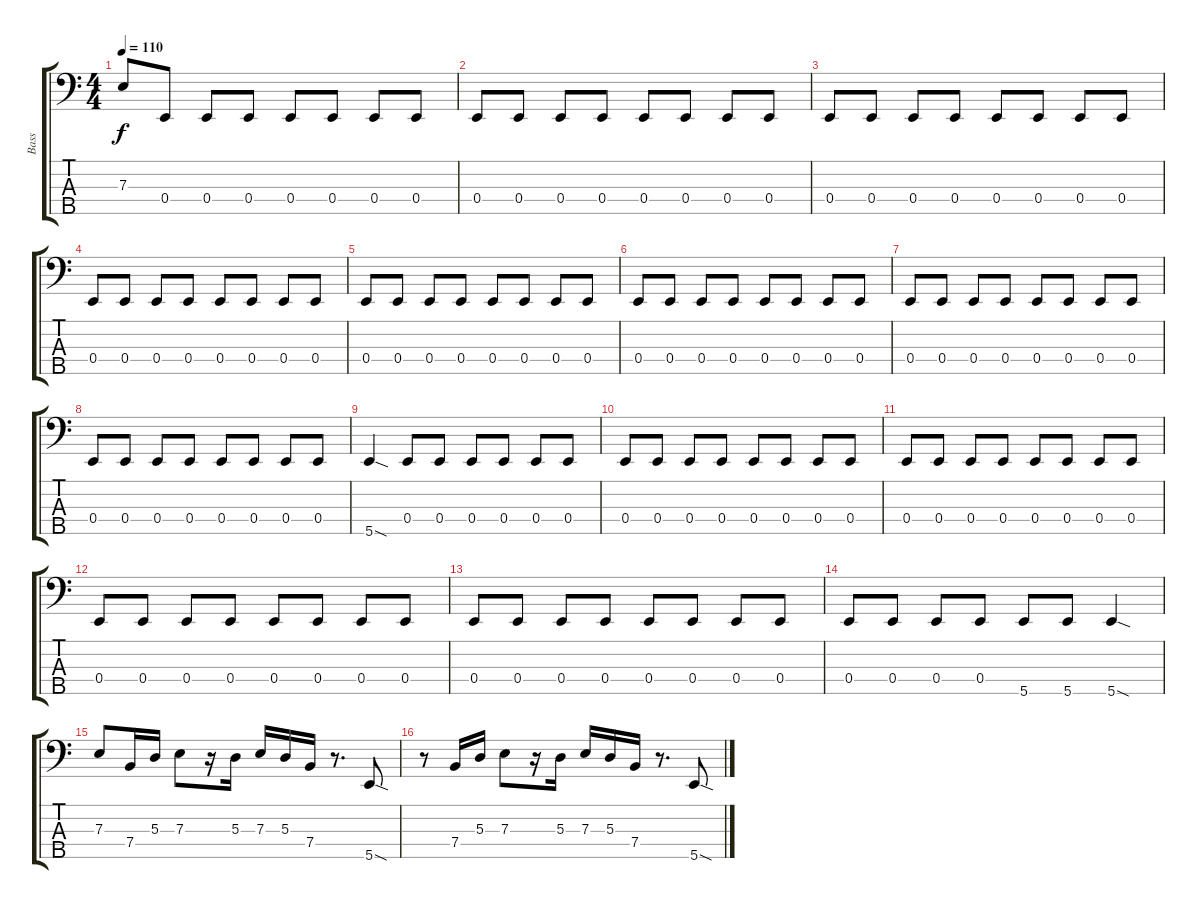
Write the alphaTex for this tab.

\track ("Bass" "Bass") {instrument electricbasspick}
\staff {score tabs}
\tuning (G2 D2 A1 E1 B0) {hide}
\ts (4 4)
\tempo 110
\clef f4
\ks c
7.3.8{dy f} 0.4.8 0.4.8 0.4.8 0.4.8 0.4.8 0.4.8 0.4.8 |
0.4.8 0.4.8 0.4.8 0.4.8 0.4.8 0.4.8 0.4.8 0.4.8 |
0.4.8 0.4.8 0.4.8 0.4.8 0.4.8 0.4.8 0.4.8 0.4.8 |
0.4.8 0.4.8 0.4.8 0.4.8 0.4.8 0.4.8 0.4.8 0.4.8 |
0.4.8 0.4.8 0.4.8 0.4.8 0.4.8 0.4.8 0.4.8 0.4.8 |
0.4.8 0.4.8 0.4.8 0.4.8 0.4.8 0.4.8 0.4.8 0.4.8 |
0.4.8 0.4.8 0.4.8 0.4.8 0.4.8 0.4.8 0.4.8 0.4.8 |
0.4.8 0.4.8 0.4.8 0.4.8 0.4.8 0.4.8 0.4.8 0.4.8 |
5.5{sod}.4 0.4.8 0.4.8 0.4.8 0.4.8 0.4.8 0.4.8 |
0.4.8 0.4.8 0.4.8 0.4.8 0.4.8 0.4.8 0.4.8 0.4.8 |
0.4.8 0.4.8 0.4.8 0.4.8 0.4.8 0.4.8 0.4.8 0.4.8 |
0.4.8 0.4.8 0.4.8 0.4.8 0.4.8 0.4.8 0.4.8 0.4.8 |
0.4.8 0.4.8 0.4.8 0.4.8 0.4.8 0.4.8 0.4.8 0.4.8 |
0.4.8 0.4.8 0.4.8 0.4.8 5.5.8 5.5.8 5.5{sod}.4 |
7.3.8 7.4.16 5.3.16 7.3.8 r.16 5.3.16 7.3.16 5.3.16 7.4.16 r.8{d} 5.5{sod}.8 |
r.8 7.4.16 5.3.16 7.3.8 r.16 5.3.16 7.3.16 5.3.16 7.4.16 r.8{d} 5.5{sod}.8
